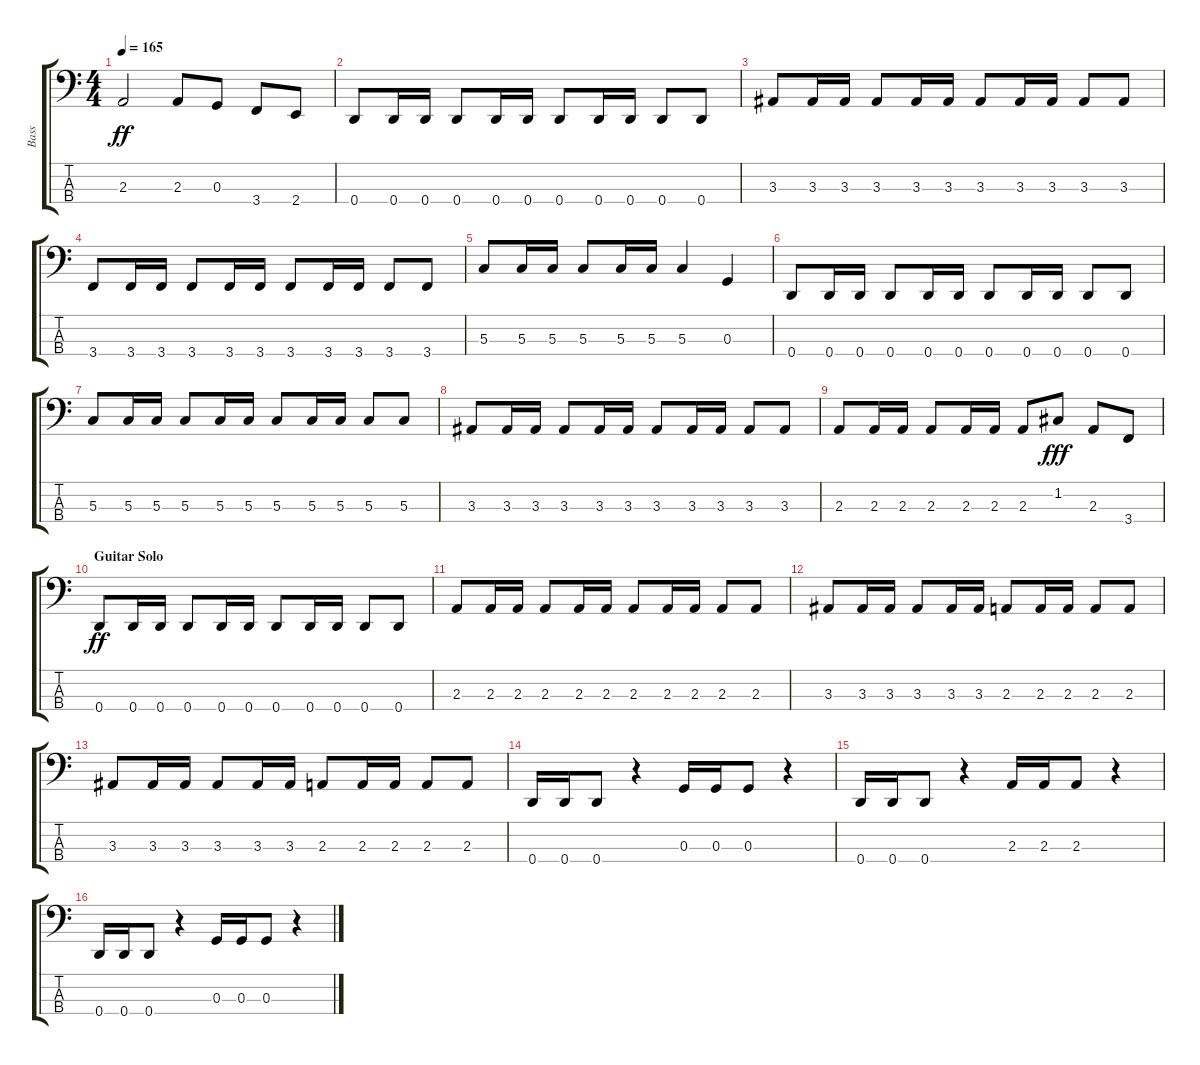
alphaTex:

\track ("Bass" "Bass") {instrument electricbasspick}
\staff {score tabs}
\tuning (F2 C2 G1 D1) {hide}
\ts (4 4)
\tempo 165
\clef f4
\ks c
2.3.2{dy ff} 2.3.8 0.3.8 3.4.8 2.4.8 |
0.4.8 0.4.16 0.4.16 0.4.8 0.4.16 0.4.16 0.4.8 0.4.16 0.4.16 0.4.8 0.4.8 |
3.3.8 3.3.16 3.3.16 3.3.8 3.3.16 3.3.16 3.3.8 3.3.16 3.3.16 3.3.8 3.3.8 |
3.4.8 3.4.16 3.4.16 3.4.8 3.4.16 3.4.16 3.4.8 3.4.16 3.4.16 3.4.8 3.4.8 |
5.3.8 5.3.16 5.3.16 5.3.8 5.3.16 5.3.16 5.3.4 0.3.4 |
0.4.8 0.4.16 0.4.16 0.4.8 0.4.16 0.4.16 0.4.8 0.4.16 0.4.16 0.4.8 0.4.8 |
5.3.8 5.3.16 5.3.16 5.3.8 5.3.16 5.3.16 5.3.8 5.3.16 5.3.16 5.3.8 5.3.8 |
3.3.8 3.3.16 3.3.16 3.3.8 3.3.16 3.3.16 3.3.8 3.3.16 3.3.16 3.3.8 3.3.8 |
2.3.8 2.3.16 2.3.16 2.3.8 2.3.16 2.3.16 2.3.8 1.2.8{dy fff} 2.3.8 3.4.8 |
\section ("" "Guitar Solo")
0.4.8{dy ff} 0.4.16 0.4.16 0.4.8 0.4.16 0.4.16 0.4.8 0.4.16 0.4.16 0.4.8 0.4.8 |
2.3.8 2.3.16 2.3.16 2.3.8 2.3.16 2.3.16 2.3.8 2.3.16 2.3.16 2.3.8 2.3.8 |
3.3.8 3.3.16 3.3.16 3.3.8 3.3.16 3.3.16 2.3.8 2.3.16 2.3.16 2.3.8 2.3.8 |
3.3.8 3.3.16 3.3.16 3.3.8 3.3.16 3.3.16 2.3.8 2.3.16 2.3.16 2.3.8 2.3.8 |
0.4.16 0.4.16 0.4.8 r.4 0.3.16 0.3.16 0.3.8 r.4 |
0.4.16 0.4.16 0.4.8 r.4 2.3.16 2.3.16 2.3.8 r.4 |
0.4.16 0.4.16 0.4.8 r.4 0.3.16 0.3.16 0.3.8 r.4
